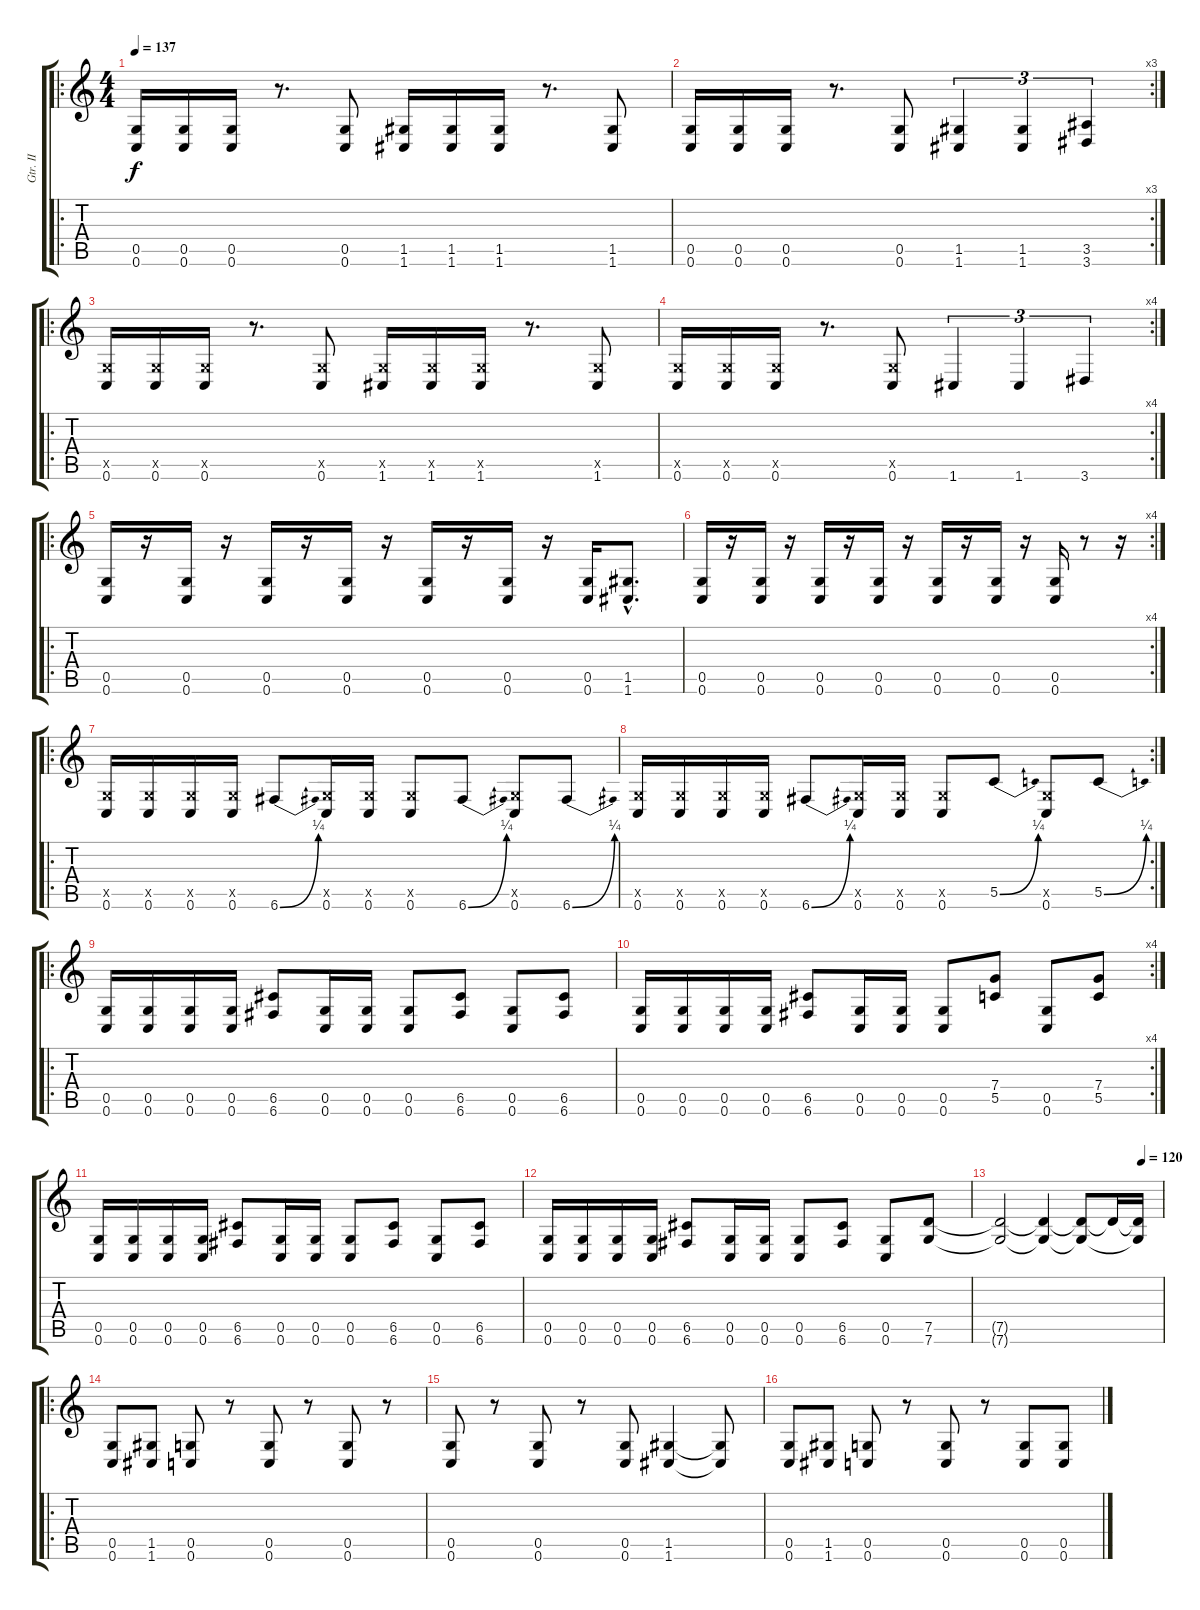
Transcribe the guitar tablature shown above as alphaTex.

\track ("Gtr. II" "Gtr. II") {instrument distortionguitar}
\staff {score tabs}
\tuning (D4 A3 F3 C3 G2 C2) {hide}
\ro
\ts (4 4)
\tempo 137
\clef g2
\ks c
(0.5 0.6).16{dy f} (0.5 0.6).16 (0.5 0.6).16 r.8{d} (0.5 0.6).8 (1.5 1.6).16 (1.5 1.6).16 (1.5 1.6).16 r.8{d} (1.5 1.6).8 |
\rc 3
(0.5 0.6).16 (0.5 0.6).16 (0.5 0.6).16 r.8{d} (0.5 0.6).8 (1.5 1.6).4{tu (3 2)} (1.5 1.6).4{tu (3 2)} (3.5 3.6).4{tu (3 2)} |
\ro
(0.5{x} 0.6).16 (0.5{x} 0.6).16 (0.5{x} 0.6).16 r.8{d} (0.5{x} 0.6).8 (0.5{x} 1.6).16 (0.5{x} 1.6).16 (0.5{x} 1.6).16 r.8{d} (0.5{x} 1.6).8 |
\rc 4
(0.5{x} 0.6).16 (0.5{x} 0.6).16 (0.5{x} 0.6).16 r.8{d} (0.5{x} 0.6).8 1.6.4{tu (3 2)} 1.6.4{tu (3 2)} 3.6.4{tu (3 2)} |
\ro
(0.5 0.6).16 r.16 (0.5 0.6).16 r.16 (0.5 0.6).16 r.16 (0.5 0.6).16 r.16 (0.5 0.6).16 r.16 (0.5 0.6).16 r.16 (0.5 0.6).16 (1.5{hac} 1.6{hac}).8{d} |
\rc 4
(0.5 0.6).16 r.16 (0.5 0.6).16 r.16 (0.5 0.6).16 r.16 (0.5 0.6).16 r.16 (0.5 0.6).16 r.16 (0.5 0.6).16 r.16 (0.5 0.6).16 r.8 r.16 |
\ro
(0.5{x} 0.6).16 (0.5{x} 0.6).16 (0.5{x} 0.6).16 (0.5{x} 0.6).16 6.6{be (bend 0 0 60 1)}.8 (0.5{x} 0.6).16 (0.5{x} 0.6).16 (0.5{x} 0.6).8 6.6{be (bend 0 0 60 1)}.8 (0.5{x} 0.6).8 6.6{be (bend 0 0 60 1)}.8 |
\rc 2
(0.5{x} 0.6).16 (0.5{x} 0.6).16 (0.5{x} 0.6).16 (0.5{x} 0.6).16 6.6{be (bend 0 0 60 1)}.8 (0.5{x} 0.6).16 (0.5{x} 0.6).16 (0.5{x} 0.6).8 5.5{be (bend 0 0 60 1)}.8 (0.5{x} 0.6).8 5.5{be (bend 0 0 60 1)}.8 |
\ro
(0.5 0.6).16 (0.5 0.6).16 (0.5 0.6).16 (0.5 0.6).16 (6.5 6.6).8 (0.5 0.6).16 (0.5 0.6).16 (0.5 0.6).8 (6.5 6.6).8 (0.5 0.6).8 (6.5 6.6).8 |
\rc 4
(0.5 0.6).16 (0.5 0.6).16 (0.5 0.6).16 (0.5 0.6).16 (6.5 6.6).8 (0.5 0.6).16 (0.5 0.6).16 (0.5 0.6).8 (7.4 5.5).8 (0.5 0.6).8 (7.4 5.5).8 |
(0.5 0.6).16 (0.5 0.6).16 (0.5 0.6).16 (0.5 0.6).16 (6.5 6.6).8 (0.5 0.6).16 (0.5 0.6).16 (0.5 0.6).8 (6.5 6.6).8 (0.5 0.6).8 (6.5 6.6).8 |
(0.5 0.6).16 (0.5 0.6).16 (0.5 0.6).16 (0.5 0.6).16 (6.5 6.6).8 (0.5 0.6).16 (0.5 0.6).16 (0.5 0.6).8 (6.5 6.6).8 (0.5 0.6).8 (7.5 7.6).8 |
\tempo (120 0.875)
(7.5{t} 7.6{t}).2 (7.5{t} 7.6{t}).4 (7.5{t} 7.6{t}).8 7.5{t}.16 (7.5{t} 7.6{t}).16 |
\ro
(0.5 0.6).8 (1.5 1.6).8 (0.5 0.6).8 r.8 (0.5 0.6).8 r.8 (0.5 0.6).8 r.8 |
(0.5 0.6).8 r.8 (0.5 0.6).8 r.8 (0.5 0.6).8 (1.5 1.6).4 (1.5{t} 1.6{t}).8 |
(0.5 0.6).8 (1.5 1.6).8 (0.5 0.6).8 r.8 (0.5 0.6).8 r.8 (0.5 0.6).8 (0.5 0.6).8
